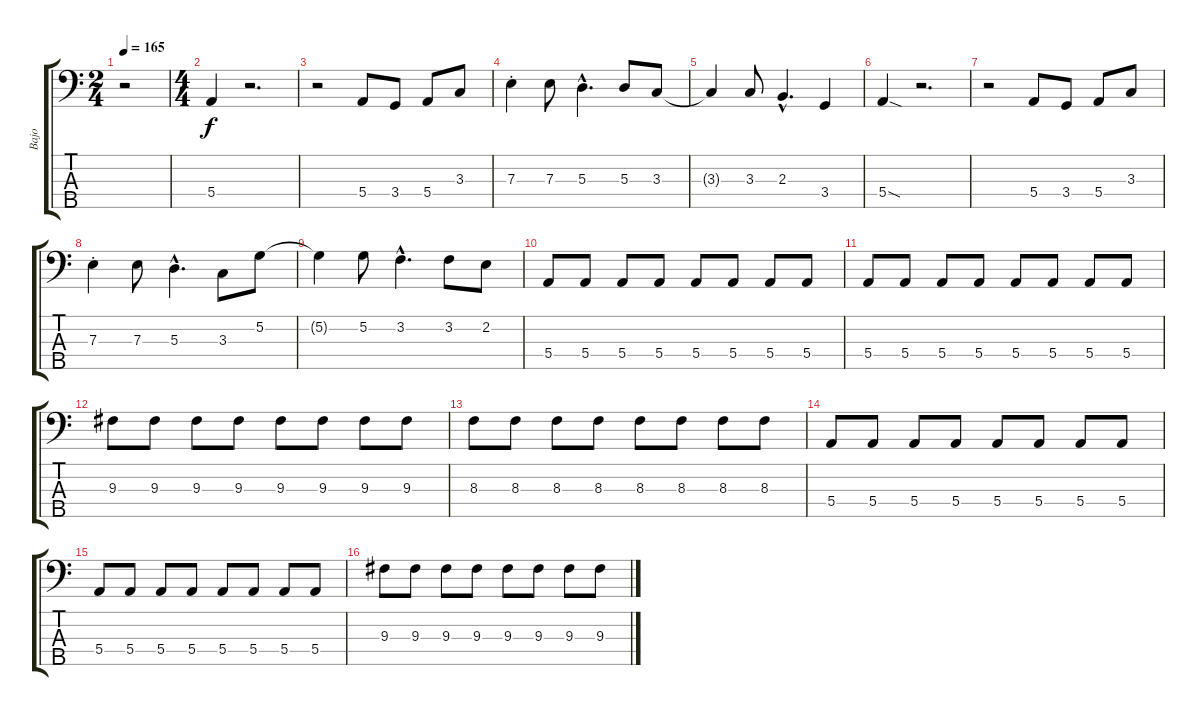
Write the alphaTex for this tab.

\track ("Bajo" "Bajo") {instrument electricbassfinger}
\staff {score tabs}
\tuning (G2 D2 A1 E1 B0) {hide}
\ts (2 4)
\tempo 165
\clef f4
\ks c
r.2{dy f instrument electricbassfinger} |
\ts (4 4)
5.4.4 r.2{d} |
r.2 5.4.8 3.4.8 5.4.8 3.3.8 |
7.3{st}.4 7.3.8 5.3{hac}.4{d} 5.3.8 3.3.8 |
3.3{t}.4 3.3.8 2.3{hac}.4{d} 3.4.4 |
5.4{sod}.4 r.2{d} |
r.2 5.4.8 3.4.8 5.4.8 3.3.8 |
7.3{st}.4 7.3.8 5.3{hac}.4{d} 3.3.8 5.2.8 |
5.2{t}.4 5.2.8 3.2{hac}.4{d} 3.2.8 2.2.8 |
5.4.8 5.4.8 5.4.8 5.4.8 5.4.8 5.4.8 5.4.8 5.4.8 |
5.4.8 5.4.8 5.4.8 5.4.8 5.4.8 5.4.8 5.4.8 5.4.8 |
9.3.8 9.3.8 9.3.8 9.3.8 9.3.8 9.3.8 9.3.8 9.3.8 |
8.3.8 8.3.8 8.3.8 8.3.8 8.3.8 8.3.8 8.3.8 8.3.8 |
5.4.8 5.4.8 5.4.8 5.4.8 5.4.8 5.4.8 5.4.8 5.4.8 |
5.4.8 5.4.8 5.4.8 5.4.8 5.4.8 5.4.8 5.4.8 5.4.8 |
9.3.8 9.3.8 9.3.8 9.3.8 9.3.8 9.3.8 9.3.8 9.3.8
